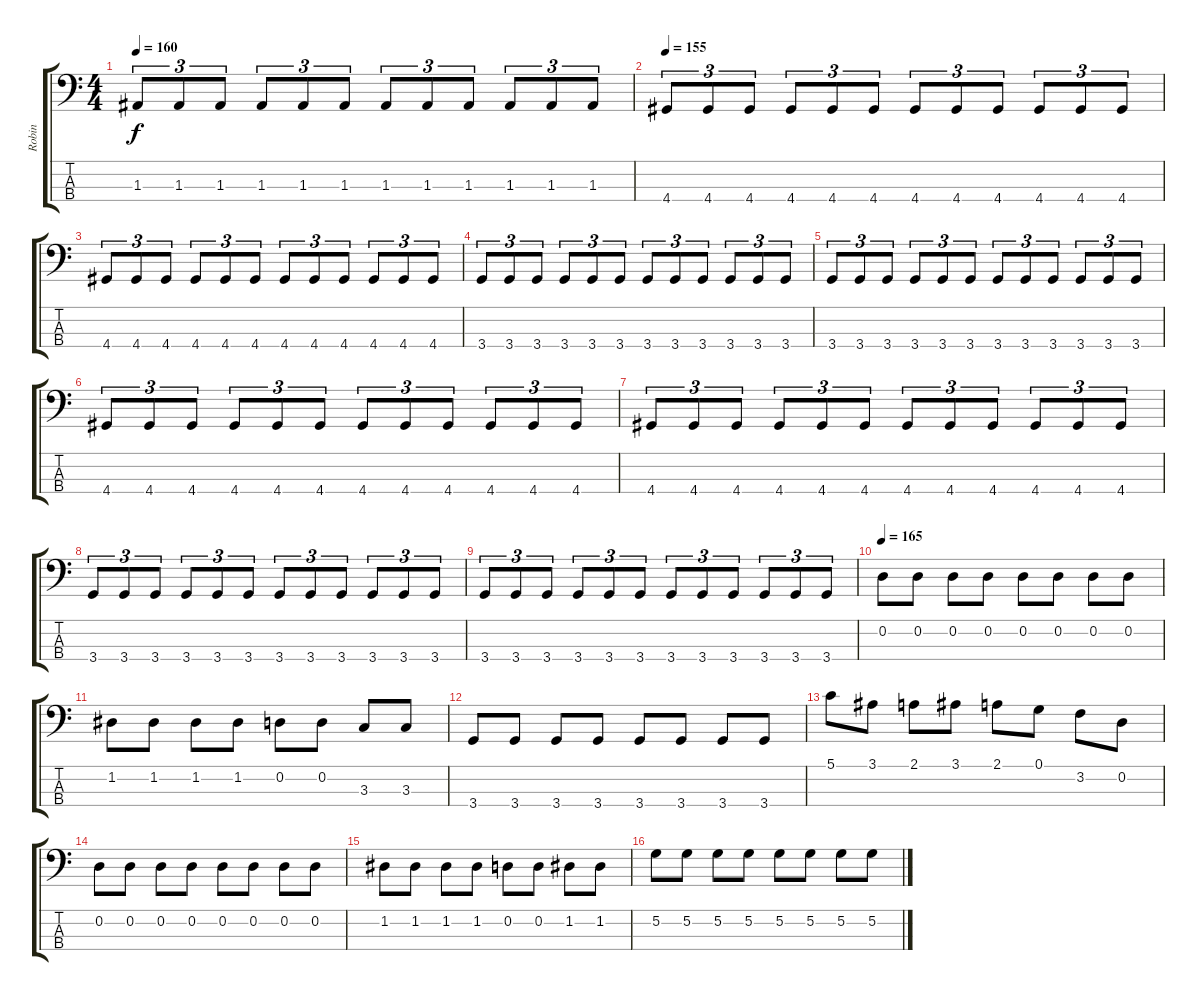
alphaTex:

\track ("Robin" "Robin") {instrument electricbassfinger}
\staff {score tabs}
\tuning (G2 D2 A1 E1) {hide}
\ts (4 4)
\tempo 160
\clef f4
\ks c
1.3.8{tu (3 2) dy f} 1.3.8{tu (3 2)} 1.3.8{tu (3 2)} 1.3.8{tu (3 2)} 1.3.8{tu (3 2)} 1.3.8{tu (3 2)} 1.3.8{tu (3 2)} 1.3.8{tu (3 2)} 1.3.8{tu (3 2)} 1.3.8{tu (3 2)} 1.3.8{tu (3 2)} 1.3.8{tu (3 2)} |
\tempo 155
4.4.8{tu (3 2)} 4.4.8{tu (3 2)} 4.4.8{tu (3 2)} 4.4.8{tu (3 2)} 4.4.8{tu (3 2)} 4.4.8{tu (3 2)} 4.4.8{tu (3 2)} 4.4.8{tu (3 2)} 4.4.8{tu (3 2)} 4.4.8{tu (3 2)} 4.4.8{tu (3 2)} 4.4.8{tu (3 2)} |
4.4.8{tu (3 2)} 4.4.8{tu (3 2)} 4.4.8{tu (3 2)} 4.4.8{tu (3 2)} 4.4.8{tu (3 2)} 4.4.8{tu (3 2)} 4.4.8{tu (3 2)} 4.4.8{tu (3 2)} 4.4.8{tu (3 2)} 4.4.8{tu (3 2)} 4.4.8{tu (3 2)} 4.4.8{tu (3 2)} |
3.4.8{tu (3 2)} 3.4.8{tu (3 2)} 3.4.8{tu (3 2)} 3.4.8{tu (3 2)} 3.4.8{tu (3 2)} 3.4.8{tu (3 2)} 3.4.8{tu (3 2)} 3.4.8{tu (3 2)} 3.4.8{tu (3 2)} 3.4.8{tu (3 2)} 3.4.8{tu (3 2)} 3.4.8{tu (3 2)} |
3.4.8{tu (3 2)} 3.4.8{tu (3 2)} 3.4.8{tu (3 2)} 3.4.8{tu (3 2)} 3.4.8{tu (3 2)} 3.4.8{tu (3 2)} 3.4.8{tu (3 2)} 3.4.8{tu (3 2)} 3.4.8{tu (3 2)} 3.4.8{tu (3 2)} 3.4.8{tu (3 2)} 3.4.8{tu (3 2)} |
4.4.8{tu (3 2)} 4.4.8{tu (3 2)} 4.4.8{tu (3 2)} 4.4.8{tu (3 2)} 4.4.8{tu (3 2)} 4.4.8{tu (3 2)} 4.4.8{tu (3 2)} 4.4.8{tu (3 2)} 4.4.8{tu (3 2)} 4.4.8{tu (3 2)} 4.4.8{tu (3 2)} 4.4.8{tu (3 2)} |
4.4.8{tu (3 2)} 4.4.8{tu (3 2)} 4.4.8{tu (3 2)} 4.4.8{tu (3 2)} 4.4.8{tu (3 2)} 4.4.8{tu (3 2)} 4.4.8{tu (3 2)} 4.4.8{tu (3 2)} 4.4.8{tu (3 2)} 4.4.8{tu (3 2)} 4.4.8{tu (3 2)} 4.4.8{tu (3 2)} |
3.4.8{tu (3 2)} 3.4.8{tu (3 2)} 3.4.8{tu (3 2)} 3.4.8{tu (3 2)} 3.4.8{tu (3 2)} 3.4.8{tu (3 2)} 3.4.8{tu (3 2)} 3.4.8{tu (3 2)} 3.4.8{tu (3 2)} 3.4.8{tu (3 2)} 3.4.8{tu (3 2)} 3.4.8{tu (3 2)} |
3.4.8{tu (3 2)} 3.4.8{tu (3 2)} 3.4.8{tu (3 2)} 3.4.8{tu (3 2)} 3.4.8{tu (3 2)} 3.4.8{tu (3 2)} 3.4.8{tu (3 2)} 3.4.8{tu (3 2)} 3.4.8{tu (3 2)} 3.4.8{tu (3 2)} 3.4.8{tu (3 2)} 3.4.8{tu (3 2)} |
\tempo 165
0.2.8 0.2.8 0.2.8 0.2.8 0.2.8 0.2.8 0.2.8 0.2.8 |
1.2.8 1.2.8 1.2.8 1.2.8 0.2.8 0.2.8 3.3.8 3.3.8 |
3.4.8 3.4.8 3.4.8 3.4.8 3.4.8 3.4.8 3.4.8 3.4.8 |
5.1.8 3.1.8 2.1.8 3.1.8 2.1.8 0.1.8 3.2.8 0.2.8 |
0.2.8 0.2.8 0.2.8 0.2.8 0.2.8 0.2.8 0.2.8 0.2.8 |
1.2.8 1.2.8 1.2.8 1.2.8 0.2.8 0.2.8 1.2.8 1.2.8 |
5.2.8 5.2.8 5.2.8 5.2.8 5.2.8 5.2.8 5.2.8 5.2.8
